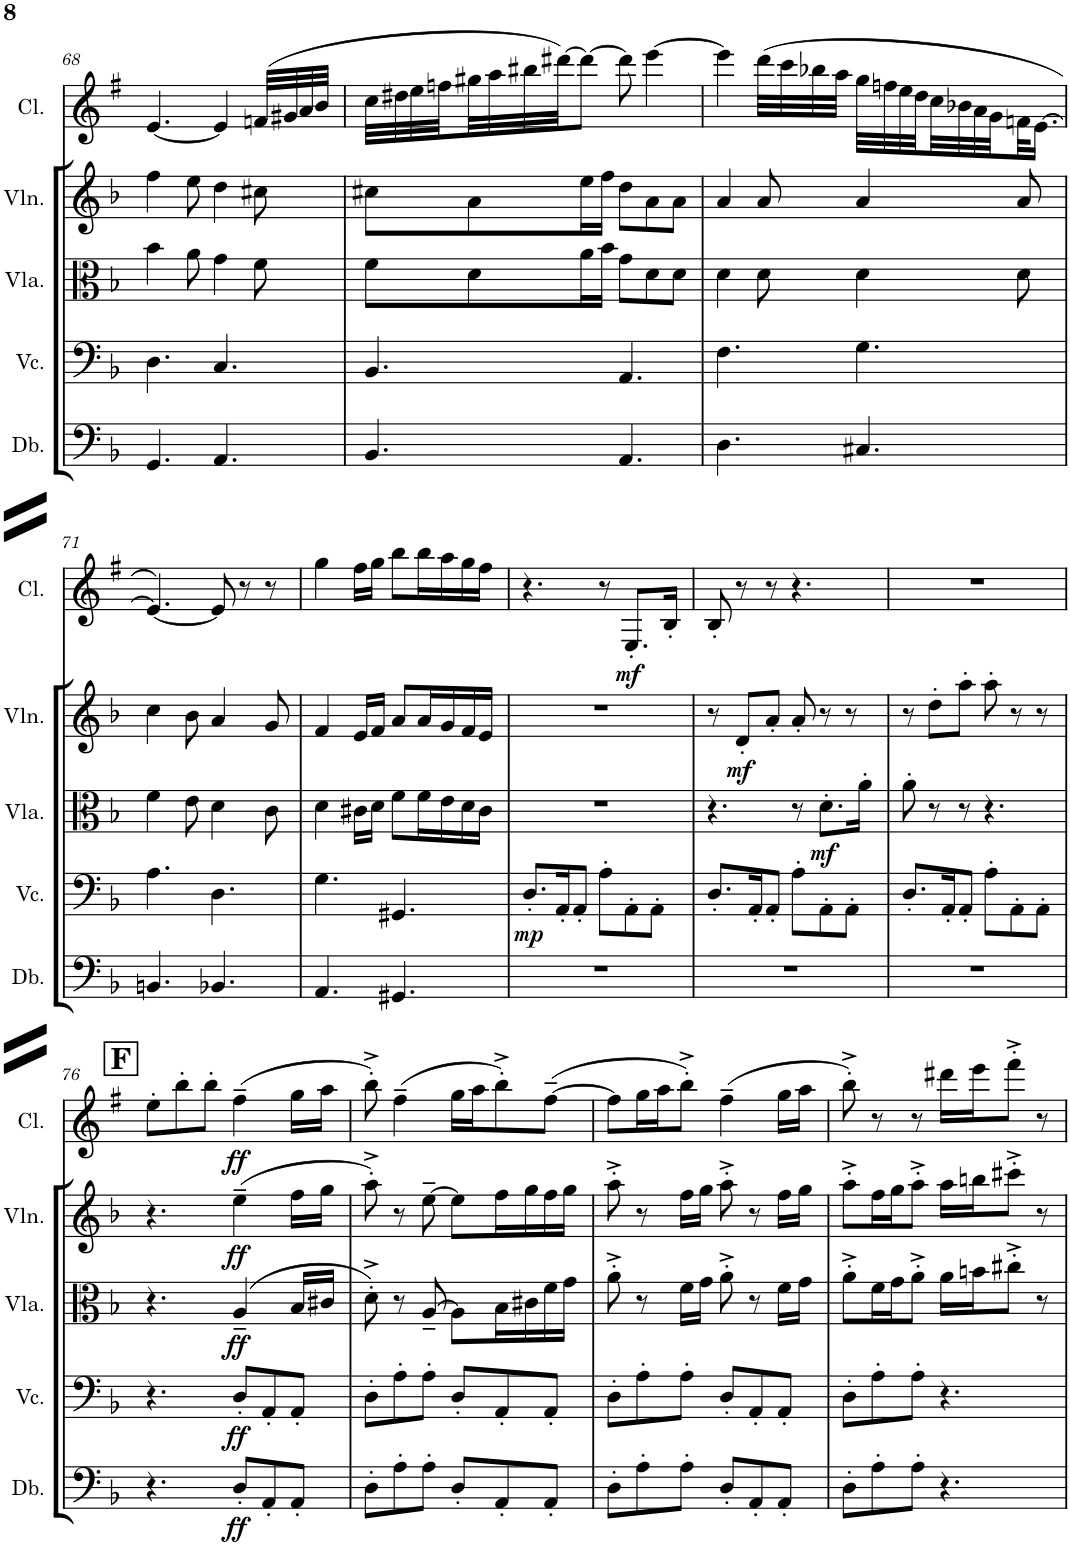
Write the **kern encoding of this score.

**kern	**dynam	**kern	**dynam	**kern	**dynam	**kern	**dynam	**kern	**dynam
*part5	*part5	*part4	*part4	*part3	*part3	*part2	*part2	*part1	*part1
*staff5	*staff5	*staff4	*staff4	*staff3	*staff3	*staff2	*staff2	*staff1	*staff1
*I"Double Bass	*	*I"Violoncello	*	*I"Viola	*	*I"Violin	*	*I"Bb Clarinet	*
*I'Db.	*	*I'Vc.	*	*I'Vla.	*	*I'Vln.	*	*I'Cl.	*
!!LO:PB:g=z
*clefF4	*	*clefF4	*	*clefC3	*	*clefG2	*	*clefG2	*
*Trd7c12	*	*	*	*	*	*	*	*Trd1c2	*
*k[b-]	*	*k[b-]	*	*k[b-]	*	*k[b-]	*	*k[f#]	*
*M6/8	*	*M6/8	*	*M6/8	*	*M6/8	*	*M6/8	*
=68	=68	=68	=68	=68	=68	=68	=68	=68	=68
4.GG/	.	4.D\	.	4b-\	.	4ff\	.	[4.e/	.
.	.	.	.	8a\	.	8ee\	.	.	.
4.AA/	.	4.C/	.	4g\	.	4dd\	.	4e/]	.
.	.	.	.	8f\	.	8cc#X\	.	(32fn/LLL	.
.	.	.	.	.	.	.	.	32g#X/	.
.	.	.	.	.	.	.	.	32a/	.
.	.	.	.	.	.	.	.	32b/JJJ	.
=69	=69	=69	=69	=69	=69	=69	=69	=69	=69
4.BB-/	.	4.BB-/	.	8f\L	.	8cc#X\L	.	32cc\LLL	.
.	.	.	.	.	.	.	.	32dd#X\	.
.	.	.	.	.	.	.	.	32ee\	.
.	.	.	.	.	.	.	.	32ffn\	.
.	.	.	.	8d\	.	8a\	.	32gg#X\	.
.	.	.	.	.	.	.	.	32aa\	.
.	.	.	.	.	.	.	.	32bb#X\	.
.	.	.	.	.	.	.	.	[32ddd#X\JJ)	.
.	.	.	.	16a\L	.	16ee\L	.	8ddd#\J_	.
.	.	.	.	16b-\JJ	.	16ff\JJ	.	.	.
4.AA/	.	4.AA/	.	8g\L	.	8dd\L	.	8ddd#\]	.
.	.	.	.	8d\	.	8a\	.	[4eee\	.
.	.	.	.	8d\J	.	8a\J	.	.	.
=70	=70	=70	=70	=70	=70	=70	=70	=70	=70
4.D\	.	4.F\	.	4d\	.	4a/	.	4eee\]	.
.	.	.	.	8d\	.	8a/	.	(32ddd\LLL	.
.	.	.	.	.	.	.	.	32ccc\	.
.	.	.	.	.	.	.	.	32bb-X\	.
.	.	.	.	.	.	.	.	32aa\JJJ	.
4.C#X/	.	4.G\	.	4d\	.	4a/	.	32gg\LLL	.
.	.	.	.	.	.	.	.	32ffn\	.
.	.	.	.	.	.	.	.	32ee\	.
.	.	.	.	.	.	.	.	32dd\	.
.	.	.	.	.	.	.	.	32cc\	.
.	.	.	.	.	.	.	.	32b-X\	.
.	.	.	.	.	.	.	.	32a\	.
.	.	.	.	.	.	.	.	32g\	.
.	.	.	.	8d\	.	8a/	.	32fn\J	.
.	.	.	.	.	.	.	.	[16.e\JJ	.
!!LO:LB:g=z
=71	=71	=71	=71	=71	=71	=71	=71	=71	=71
4.BBn/	.	4.A\	.	4f\	.	4cc\	.	4.e/_)	.
.	.	.	.	8e\	.	8b-\	.	.	.
4.BB-X/	.	4.D\	.	4d\	.	4a/	.	8e/]	.
.	.	.	.	.	.	.	.	8r	.
.	.	.	.	8c\	.	8g/	.	8r	.
=72	=72	=72	=72	=72	=72	=72	=72	=72	=72
4.AA/	.	4.G\	.	4d\	.	4f/	.	4gg\	.
.	.	.	.	16c#X\LL	.	16e/LL	.	16ff#\LL	.
.	.	.	.	16d\JJ	.	16f/JJ	.	16gg\JJ	.
4.GG#X/	.	4.GG#X/	.	8f\L	.	8a/L	.	8bb\L	.
.	.	.	.	16f\L	.	16a/L	.	16bb\L	.
.	.	.	.	16e\	.	16g/	.	16aa\	.
.	.	.	.	16d\	.	16f/	.	16gg\	.
.	.	.	.	16c#\JJ	.	16e/JJ	.	16ff#\JJ	.
=73	=73	=73	=73	=73	=73	=73	=73	=73	=73
!	!	!	!LO:DY:b	!	!	!	!	!	!
2.r	.	8.D'/L	mp	2.r	.	2.r	.	4.r	.
.	.	16AA'/K	.	.	.	.	.	.	.
.	.	8AA'/J	.	.	.	.	.	.	.
.	.	8A'\L	.	.	.	.	.	8r	.
!	!	!	!	!	!	!	!	!	!LO:DY:b
.	.	8AA'\	.	.	.	.	.	8.E'/L	mf
.	.	8AA'\J	.	.	.	.	.	.	.
.	.	.	.	.	.	.	.	16B'/Jk	.
=74	=74	=74	=74	=74	=74	=74	=74	=74	=74
2.r	.	8.D'/L	.	4.r	.	8r	.	8B'/	.
!	!	!	!	!	!	!	!LO:DY:b	!	!
.	.	.	.	.	.	8d'/L	mf	8r	.
.	.	16AA'/K	.	.	.	.	.	.	.
.	.	8AA'/J	.	.	.	8a'/J	.	8r	.
.	.	8A'\L	.	8r	.	8a'/	.	4.r	.
!	!	!	!	!	!LO:DY:b	!	!	!	!
.	.	8AA'\	.	8.d'\L	mf	8r	.	.	.
.	.	8AA'\J	.	.	.	8r	.	.	.
.	.	.	.	16a'\Jk	.	.	.	.	.
=75	=75	=75	=75	=75	=75	=75	=75	=75	=75
2.r	.	8.D'/L	.	8a'\	.	8r	.	2.r	.
.	.	.	.	8r	.	8dd'\L	.	.	.
.	.	16AA'/K	.	.	.	.	.	.	.
.	.	8AA'/J	.	8r	.	8aa'\J	.	.	.
.	.	8A'\L	.	4.r	.	8aa'\	.	.	.
.	.	8AA'\	.	.	.	8r	.	.	.
.	.	8AA'\J	.	.	.	8r	.	.	.
!!LO:LB:g=z
!!LO:REH:place=s1:a:B:cj:fs=14:t=F
=76	=76	=76	=76	=76	=76	=76	=76	=76	=76
4.r	.	4.r	.	4.r	.	4.r	.	8ee'\L	.
.	.	.	.	.	.	.	.	8bb'\	.
.	.	.	.	.	.	.	.	8bb'\J	.
!	!LO:DY:b	!	!LO:DY:b	!	!LO:DY:b	!	!LO:DY:b	!	!LO:DY:b
8D'/L	ff	8D'/L	ff	(4A~/	ff	(4ee~\	ff	(4ff#~\	ff
8AA'/	.	8AA'/	.	.	.	.	.	.	.
8AA'/J	.	8AA'/J	.	16B-/LL	.	16ff\LL	.	16gg\LL	.
.	.	.	.	16c#X/JJ	.	16gg\JJ	.	16aa\JJ	.
=77	=77	=77	=77	=77	=77	=77	=77	=77	=77
8D'\L	.	8D'\L	.	8d'^\)	.	8aa'^\)	.	8bb'^\)	.
8A'\	.	8A'\	.	8r	.	8r	.	(4ff#~\	.
8A'\J	.	8A'\J	.	[8A~/	.	[8ee~\	.	.	.
8D'/L	.	8D'/L	.	8A\L]	.	8ee\L]	.	16gg\LL	.
.	.	.	.	.	.	.	.	16aa\J	.
8AA'/	.	8AA'/	.	16B-\L	.	16ff\L	.	8bb'^\)	.
.	.	.	.	16c#X\	.	16gg\	.	.	.
8AA'/J	.	8AA'/J	.	16f\	.	16ff\	.	([8ff#~\J	.
.	.	.	.	16g\JJ	.	16gg\JJ	.	.	.
=78	=78	=78	=78	=78	=78	=78	=78	=78	=78
8D'\L	.	8D'\L	.	8a'^\	.	8aa'^\	.	8ff#\L]	.
8A'\	.	8A'\	.	8r	.	8r	.	16gg\L	.
.	.	.	.	.	.	.	.	16aa\J	.
8A'\J	.	8A'\J	.	16f\LL	.	16ff\LL	.	8bb'^\J)	.
.	.	.	.	16g\JJ	.	16gg\JJ	.	.	.
8D'/L	.	8D'/L	.	8a'^\	.	8aa'^\	.	(4ff#~\	.
8AA'/	.	8AA'/	.	8r	.	8r	.	.	.
8AA'/J	.	8AA'/J	.	16f\LL	.	16ff\LL	.	16gg\LL	.
.	.	.	.	16g\JJ	.	16gg\JJ	.	16aa\JJ	.
=79	=79	=79	=79	=79	=79	=79	=79	=79	=79
8D'\L	.	8D'\L	.	8a'^\L	.	8aa'^\L	.	8bb'^\)	.
8A'\	.	8A'\	.	16f\L	.	16ff\L	.	8r	.
.	.	.	.	16g\J	.	16gg\J	.	.	.
8A'\J	.	8A'\J	.	8a'^\J	.	8aa'^\J	.	8r	.
4.r	.	4.r	.	16a\LL	.	16aa\LL	.	16ddd#X\LL	.
.	.	.	.	16bn\J	.	16bbn\J	.	16eee\J	.
.	.	.	.	8cc#X'^\J	.	8ccc#X'^\J	.	8fff#'^\J	.
.	.	.	.	8r	.	8r	.	8r	.
=	=	=	=	=	=	=	=	=	=
*-	*-	*-	*-	*-	*-	*-	*-	*-	*-
